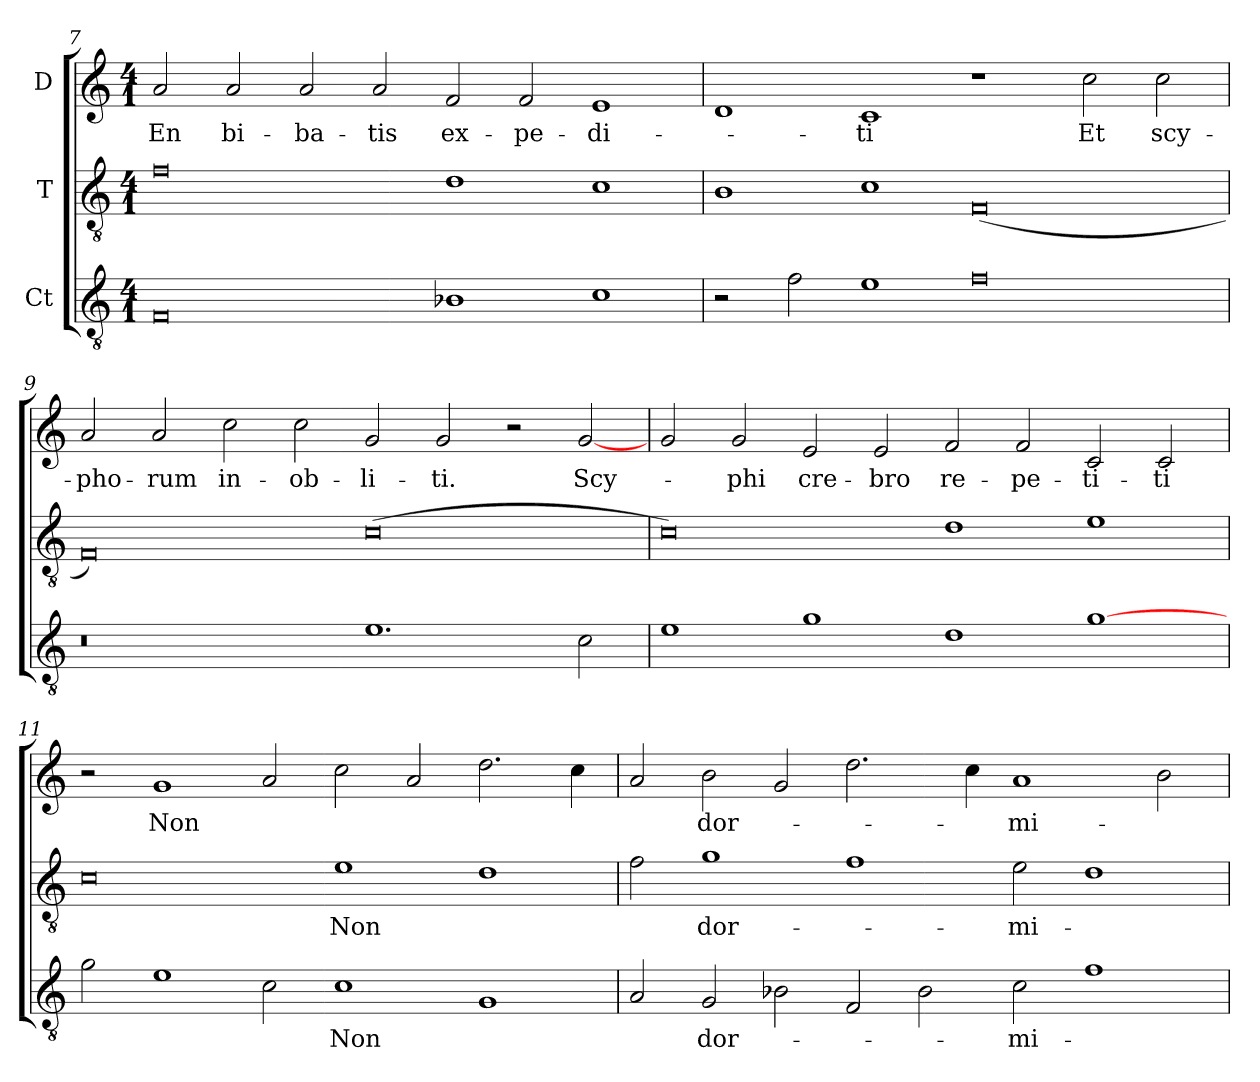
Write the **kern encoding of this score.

**kern	**text	**kern	**text	**kern	**text
*part3	*part3	*part2	*part2	*part1	*part1
*staff3	*staff3	*staff2	*staff2	*staff1	*staff1
*I"Ct	*	*I"T	*	*I"D	*
*clefGv2	*	*clefGv2	*	*clefG2	*
*ITrd7c12	*	*ITrd7c12	*	*	*
*k[]	*	*k[]	*	*k[]	*
*C:	*	*C:	*	*C:	*
*M4/1	*	*M4/1	*	*M4/1	*
=7	=7	=7	=7	=7	=7
!	!	!	!	!	!LO:LY:b:color=#000000
0FFi/	.	0Fi\	.	2ai/	En
!	!	!	!	!	!LO:LY:b:color=#000000
.	.	.	.	2ai/	bi-
!	!	!	!	!	!LO:LY:b:color=#000000
.	.	.	.	2ai/	-ba-
!	!	!	!	!	!LO:LY:b:color=#000000
.	.	.	.	2ai/	-tis
!	!	!	!	!	!LO:LY:b:color=#000000
1BB-Xi/	.	1Di\	.	2fi/	ex-
!	!	!	!	!	!LO:LY:b:color=#000000
.	.	.	.	2fi/	-pe-
!	!	!	!	!	!LO:LY:b:color=#000000
1Ci\	.	1Ci\	.	1ei/	-di-
=8	=8	=8	=8	=8	=8
2r	.	1BBi/	.	1di/	.
2Fi\	.	.	.	.	.
!	!	!	!	!	!LO:LY:b:color=#000000
1Ei\	.	1Ci\	.	1ci/	-ti
0Fi\	.	(0FFi/	.	1r	.
!	!	!	!	!	!LO:LY:b:color=#000000
.	.	.	.	2cci\	Et
!	!	!	!	!	!LO:LY:b:color=#000000
.	.	.	.	2cci\	scy-
!!LO:LB:g=z
=9	=9	=9	=9	=9	=9
!	!	!	!	!	!LO:LY:b:color=#000000
0r	.	0FFi/)	.	2ai/	-pho-
!	!	!	!	!	!LO:LY:b:color=#000000
.	.	.	.	2ai/	-rum
!	!	!	!	!	!LO:LY:b:color=#000000
.	.	.	.	2cci\	in-
!	!	!	!	!	!LO:LY:b:color=#000000
.	.	.	.	2cci\	-ob-
!	!	!	!	!	!LO:LY:b:color=#000000
1.Ei\	.	(0Ci\	.	2gi/	-li-
!	!	!	!	!	!LO:LY:b:color=#000000
.	.	.	.	2gi/	-ti.
.	.	.	.	2r	.
!	!	!	!	!	!LO:LY:b:color=#000000
2Ci\	.	.	.	[2gi/	Scy-
=10	=10	=10	=10	=10	=10
1Ei\	.	0Ci\)	.	2gi/	.
!	!	!	!	!	!LO:LY:b:color=#000000
.	.	.	.	2gi/	-phi
!	!	!	!	!	!LO:LY:b:color=#000000
1Gi\	.	.	.	2ei/	cre-
!	!	!	!	!	!LO:LY:b:color=#000000
.	.	.	.	2ei/	-bro
!	!	!	!	!	!LO:LY:b:color=#000000
1Di\	.	1Di\	.	2fi/	re-
!	!	!	!	!	!LO:LY:b:color=#000000
.	.	.	.	2fi/	-pe-
!	!	!	!	!	!LO:LY:b:color=#000000
[1Gi\	.	1Ei\	.	2ci/	-ti-
!	!	!	!	!	!LO:LY:b:color=#000000
.	.	.	.	2ci/	-ti
=11	=11	=11	=11	=11	=11
2Gi\	.	0Ci\	.	2r	.
!	!	!	!	!	!LO:LY:b:color=#000000
1Ei\	.	.	.	1gi/	Non
2Ci\	.	.	.	2ai/	.
!	!LO:LY:b:color=#000000	!	!	!	!
!	!	!	!LO:LY:b:color=#000000	!	!
1Ci\	Non	1Ei\	Non	2cci\	.
.	.	.	.	2ai/	.
1GGi/	.	1Di\	.	2.ddi\	.
.	.	.	.	4cci\	.
!!LO:LB:g=z
=12	=12	=12	=12	=12	=12
2AAi/	.	2Fi\	.	2ai/	.
!	!LO:LY:b:color=#000000	!	!	!	!
!	!	!	!LO:LY:b:color=#000000	!	!
!	!	!	!	!	!LO:LY:b:color=#000000
2GGi/	dor-	1Gi\	dor-	2bi\	dor-
2BB-Xi\	.	.	.	2gi/	.
2FFi/	.	1Fi\	.	2.ddi\	.
2BB-i\	.	.	.	.	.
.	.	.	.	4cci\	.
!	!LO:LY:b:color=#000000	!	!	!	!
!	!	!	!LO:LY:b:color=#000000	!	!
!	!	!	!	!	!LO:LY:b:color=#000000
2Ci\	-mi-	2Ei\	-mi-	1ai/	-mi-
1Fi\	.	1Di\	.	.	.
.	.	.	.	2bi\	.
=	=	=	=	=	=
*-	*-	*-	*-	*-	*-
